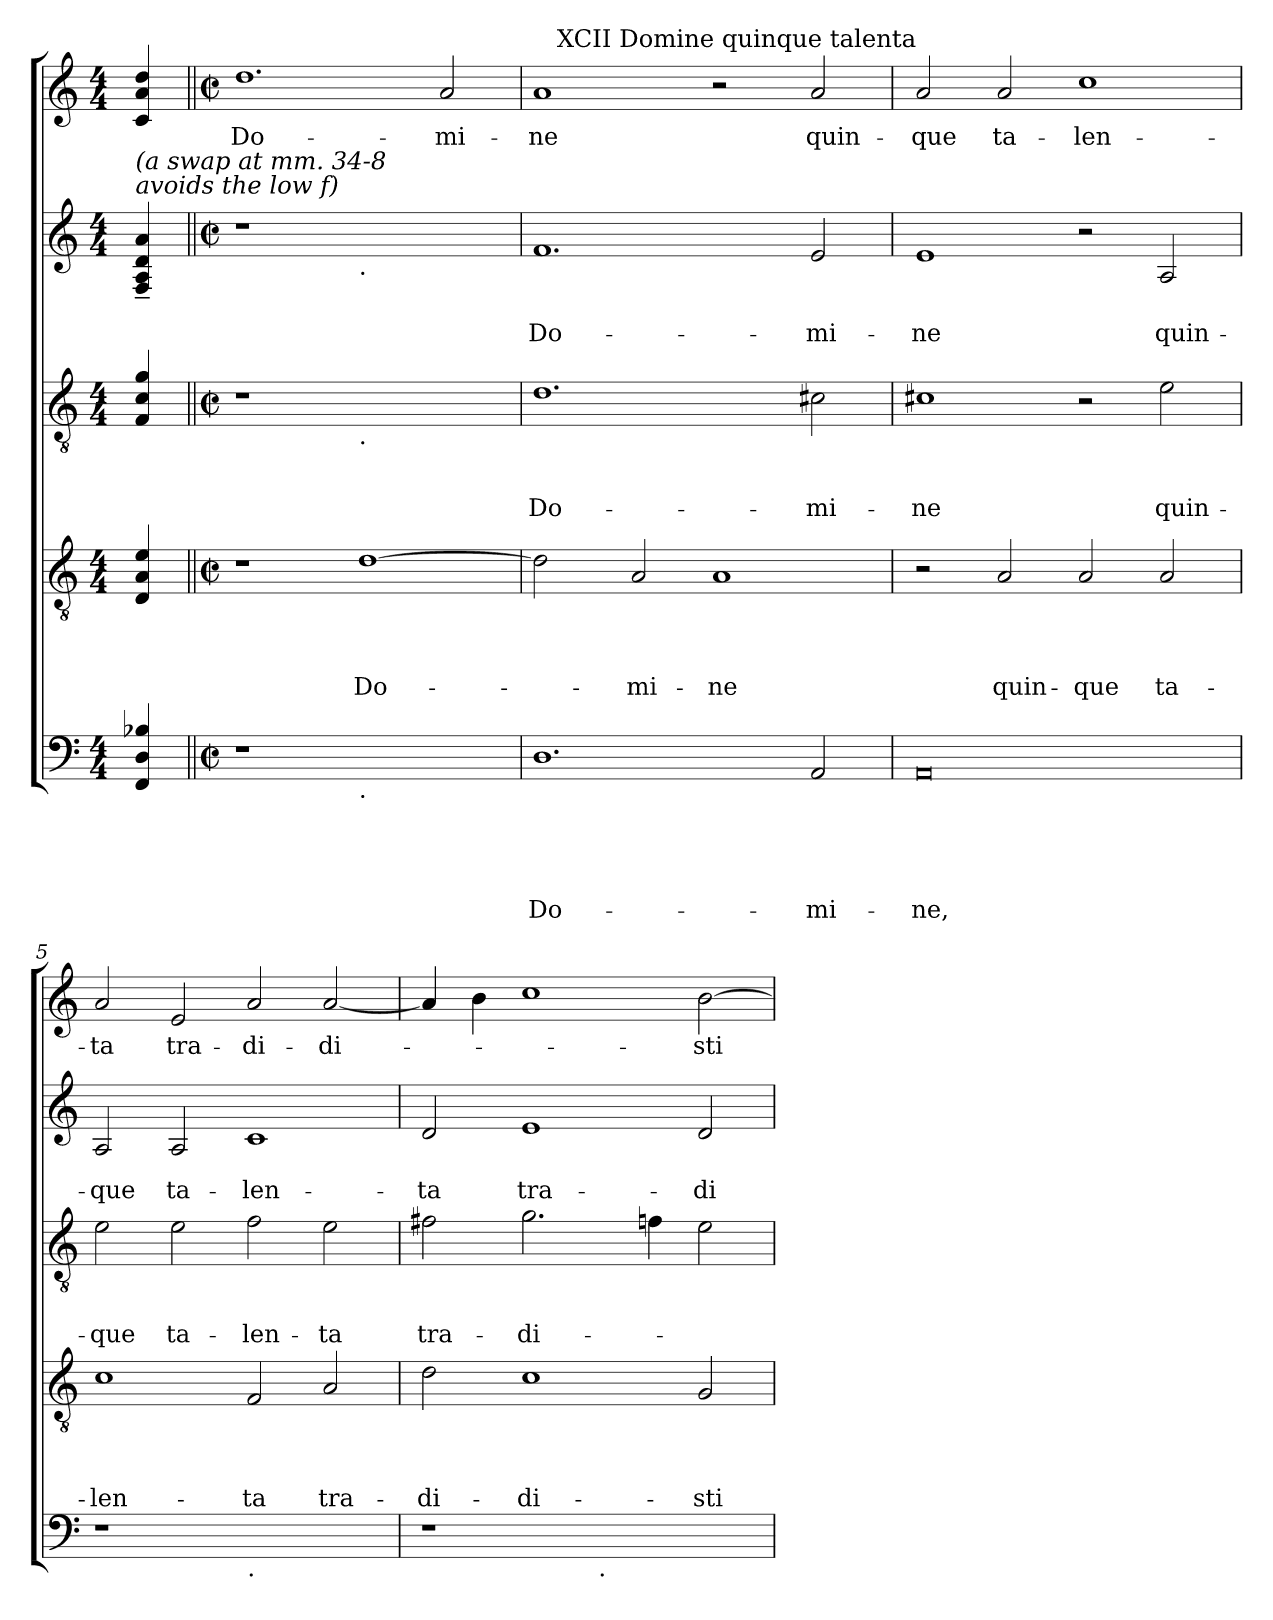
**kern	**text	**text	**text	**text	**text	**kern	**text	**text	**text	**text	**kern	**text	**text	**text	**kern	**text	**text	**kern	**text
*part5	*part5	*part5	*part5	*part5	*part5	*part4	*part4	*part4	*part4	*part4	*part3	*part3	*part3	*part3	*part2	*part2	*part2	*part1	*part1
*staff5	*staff5	*staff5	*staff5	*staff5	*staff5	*staff4	*staff4	*staff4	*staff4	*staff4	*staff3	*staff3	*staff3	*staff3	*staff2	*staff2	*staff2	*staff1	*staff1
*clefF4	*	*	*	*	*	*clefGv2	*	*	*	*	*clefGv2	*	*	*	*clefG2	*	*	*clefG2	*
*k[]	*	*	*	*	*	*k[]	*	*	*	*	*k[]	*	*	*	*k[]	*	*	*k[]	*
*C:	*	*	*	*	*	*C:	*	*	*	*	*C:	*	*	*	*C:	*	*	*C:	*
*M4/4	*	*	*	*	*	*M4/4	*	*	*	*	*M4/4	*	*	*	*M4/4	*	*	*M4/4	*
=1	=1	=1	=1	=1	=1	=1	=1	=1	=1	=1	=1	=1	=1	=1	=1	=1	=1	=1	=1
!	!	!	!	!	!	!	!	!	!	!	!	!	!	!	!LO:TX:a:i:t=avoids the low f)	!	!	!	!
!	!	!	!	!	!	!	!	!	!	!	!	!	!	!	!LO:TX:a:i:t=(a swap at mm. 34-8	!	!	!	!
4FF/ 4D/ 4B-X/	.	.	.	.	.	4D/ 4A/ 4e/	.	.	.	.	4F/ 4c/ 4g/	.	.	.	4F/~< 4A/~< 4d/~< 4a/~<	.	.	4c/ 4a/ 4dd/	.
=2||	=2||	=2||	=2||	=2||	=2||	=2||	=2||	=2||	=2||	=2||	=2||	=2||	=2||	=2||	=2||	=2||	=2||	=2||	=2||
*M2/2	*	*	*	*	*	*M2/2	*	*	*	*	*M2/2	*	*	*	*M2/2	*	*	*M2/2	*
*met(c|)	*	*	*	*	*	*met(c|)	*	*	*	*	*met(c|)	*	*	*	*met(c|)	*	*	*met(c|)	*
!	!	!	!	!	!	!	!	!	!	!	!	!	!	!	!	!	!	!	!LO:LY:b
1r	.	.	.	.	.	1r	.	.	.	.	1r	.	.	.	1r	.	.	1.dd	Do-
!	!	!	!	!	!	!	!	!	!	!	!	!	!	!	!LO:TX:b:t=.	!	!	!	!
!	!	!	!	!	!	!	!	!	!	!	!LO:TX:b:t=.	!	!	!	!	!	!	!	!
!LO:TX:b:t=.	!	!	!	!	!	!	!	!	!	!	!	!	!	!	!	!	!	!	!
!	!	!	!	!	!	!	!	!	!	!LO:LY:b	!	!	!	!	!	!	!	!	!
1ryy	.	.	.	.	.	[>1d	.	.	.	Do-	1ryy	.	.	.	1ryy	.	.	.	.
!	!	!	!	!	!	!	!	!	!	!	!	!	!	!	!	!	!	!	!LO:LY:b
.	.	.	.	.	.	.	.	.	.	.	.	.	.	.	.	.	.	2a/	-mi-
=3	=3	=3	=3	=3	=3	=3	=3	=3	=3	=3	=3	=3	=3	=3	=3	=3	=3	=3	=3
!	!	!	!	!	!LO:LY:b	!	!	!	!	!	!	!	!	!LO:LY:b	!	!	!LO:LY:b	!	!LO:LY:b
*	*	*	*	*	*	*	*	*	*	*	*	*	*	*	*	*	*	*^	*
1.D	.	.	.	.	Do-	2d\]	.	.	.	.	1.d	.	.	Do-	1.f	.	Do-	1a	16ryy	-ne
!	!	!	!	!	!	!	!	!	!	!	!	!	!	!	!	!	!	!	!LO:TX:a:t=XCII Domine quinque talenta	!
.	.	.	.	.	.	.	.	.	.	.	.	.	.	.	.	.	.	.	1ryy	.
!	!	!	!	!	!	!	!	!	!	!LO:LY:b	!	!	!	!	!	!	!	!	!	!
.	.	.	.	.	.	2A/	.	.	.	-mi-	.	.	.	.	.	.	.	.	.	.
!	!	!	!	!	!	!	!	!	!	!LO:LY:b:rj	!	!	!	!	!	!	!	!	!	!
.	.	.	.	.	.	1A	.	.	.	-ne	.	.	.	.	.	.	.	2r	.	.
.	.	.	.	.	.	.	.	.	.	.	.	.	.	.	.	.	.	.	2...ryy	.
!	!	!	!	!	!LO:LY:b	!	!	!	!	!	!	!	!	!LO:LY:b	!	!	!LO:LY:b	!	!	!LO:LY:b
2AA/	.	.	.	.	-mi-	.	.	.	.	.	2c#X\	.	.	-mi-	2e/	.	-mi-	2a/	.	quin-
=4	=4	=4	=4	=4	=4	=4	=4	=4	=4	=4	=4	=4	=4	=4	=4	=4	=4	=4	=4	=4
!	!	!	!	!	!LO:LY:b	!	!	!	!	!	!	!	!	!LO:LY:b	!	!	!LO:LY:b	!	!	!LO:LY:b
*	*	*	*	*	*	*	*	*	*	*	*	*	*	*	*	*	*	*v	*v	*
0AA	.	.	.	.	-ne,	2r	.	.	.	.	1c#i	.	.	-ne	1e	.	-ne	2a/	-que
!	!	!	!	!	!	!	!	!	!	!LO:LY:b	!	!	!	!	!	!	!	!	!LO:LY:b
.	.	.	.	.	.	2A/	.	.	.	quin-	.	.	.	.	.	.	.	2a/	ta-
!	!	!	!	!	!	!	!	!	!	!LO:LY:b:rj	!	!	!	!	!	!	!	!	!LO:LY:b
.	.	.	.	.	.	2A/	.	.	.	-que	2r	.	.	.	2r	.	.	1cc	-len-
!	!	!	!	!	!	!	!	!	!	!LO:LY:b	!	!	!	!LO:LY:b	!	!	!LO:LY:b	!	!
.	.	.	.	.	.	2A/	.	.	.	ta-	2e\	.	.	quin-	2A/	.	quin-	.	.
=5	=5	=5	=5	=5	=5	=5	=5	=5	=5	=5	=5	=5	=5	=5	=5	=5	=5	=5	=5
!	!	!	!	!	!	!	!	!	!	!LO:LY:b	!	!	!	!LO:LY:b:rj	!	!	!LO:LY:b:rj	!	!LO:LY:b
1r	.	.	.	.	.	1c	.	.	.	-len-	2e\	.	.	-que	2A/	.	-que	2a/	-ta
!	!	!	!	!	!	!	!	!	!	!	!	!	!	!LO:LY:b	!	!	!LO:LY:b	!	!LO:LY:b
.	.	.	.	.	.	.	.	.	.	.	2e\	.	.	ta-	2A/	.	ta-	2e/	tra-
!LO:TX:b:t=.	!	!	!	!	!	!	!	!	!	!	!	!	!	!	!	!	!	!	!
!	!	!	!	!	!	!	!	!	!	!LO:LY:b	!	!	!	!LO:LY:b	!	!	!LO:LY:b	!	!LO:LY:b
1ryy	.	.	.	.	.	2F/	.	.	.	-ta	2f\	.	.	-len-	1c	.	-len-	2a/	-di-
!	!	!	!	!	!	!	!	!	!	!LO:LY:b	!	!	!	!LO:LY:b:rj	!	!	!	!	!LO:LY:b
.	.	.	.	.	.	2A/	.	.	.	tra-	2e\	.	.	-ta	.	.	.	[<2a/	-di-
=6	=6	=6	=6	=6	=6	=6	=6	=6	=6	=6	=6	=6	=6	=6	=6	=6	=6	=6	=6
!	!	!	!	!	!	!	!	!	!	!LO:LY:b	!	!	!	!LO:LY:b	!	!	!LO:LY:b	!	!
1r	.	.	.	.	.	2d\	.	.	.	-di-	2f#X\	.	.	tra-	2d/	.	-ta	4a/]	.
.	.	.	.	.	.	.	.	.	.	.	.	.	.	.	.	.	.	4b\	.
!	!	!	!	!	!	!	!	!	!	!LO:LY:b	!	!	!	!LO:LY:b	!	!	!LO:LY:b	!	!
.	.	.	.	.	.	1c	.	.	.	-di-	2.g\	.	.	-di-	1e	.	tra-	1cc	.
!LO:TX:b:t=.	!	!	!	!	!	!	!	!	!	!	!	!	!	!	!	!	!	!	!
1ryy	.	.	.	.	.	.	.	.	.	.	.	.	.	.	.	.	.	.	.
.	.	.	.	.	.	.	.	.	.	.	4fn\	.	.	.	.	.	.	.	.
!	!	!	!	!	!	!	!	!	!	!LO:LY:b	!	!	!	!	!	!	!LO:LY:b	!	!LO:LY:b
.	.	.	.	.	.	2G/	.	.	.	-sti	2e\	.	.	.	2d/	.	-di-	[>2b\	-sti
=	=	=	=	=	=	=	=	=	=	=	=	=	=	=	=	=	=	=	=
*-	*-	*-	*-	*-	*-	*-	*-	*-	*-	*-	*-	*-	*-	*-	*-	*-	*-	*-	*-
